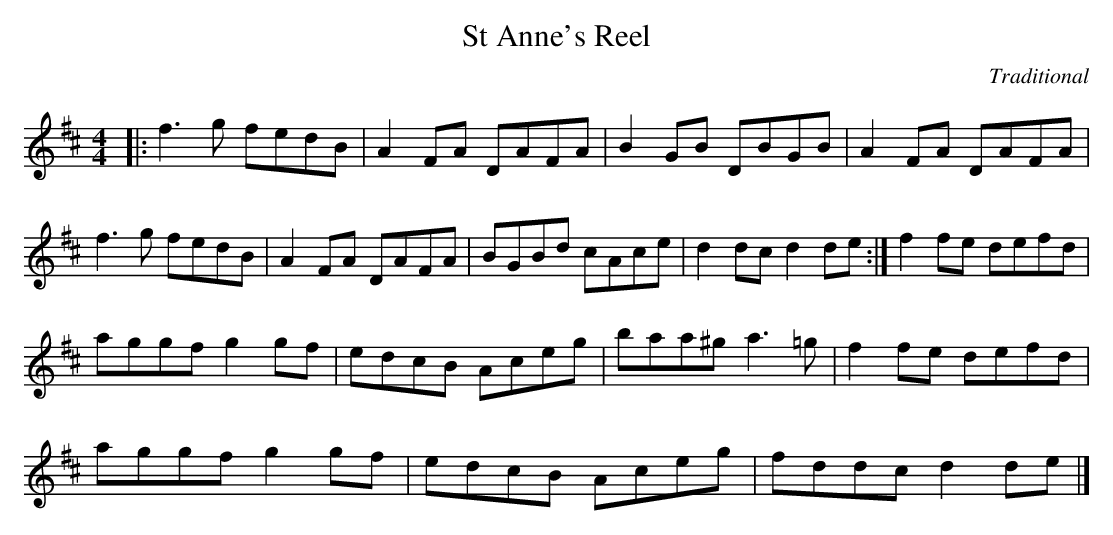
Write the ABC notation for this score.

X:1
T:St Anne's Reel
C:Traditional
M:4/4
L:1/8
K:D
|: f3 g fedB | A2 FA DAFA | B2GB DBGB | A2 FA DAFA |
f3 g fedB | A2 FA DAFA | BGBd cAce | d2 dc d2 de :| f2 fe defd |
aggfg2 gf | edcB Aceg | baa^g a3=g | f2 fe defd |
aggf g2 gf | edcB Aceg | fddcd2 de |]
